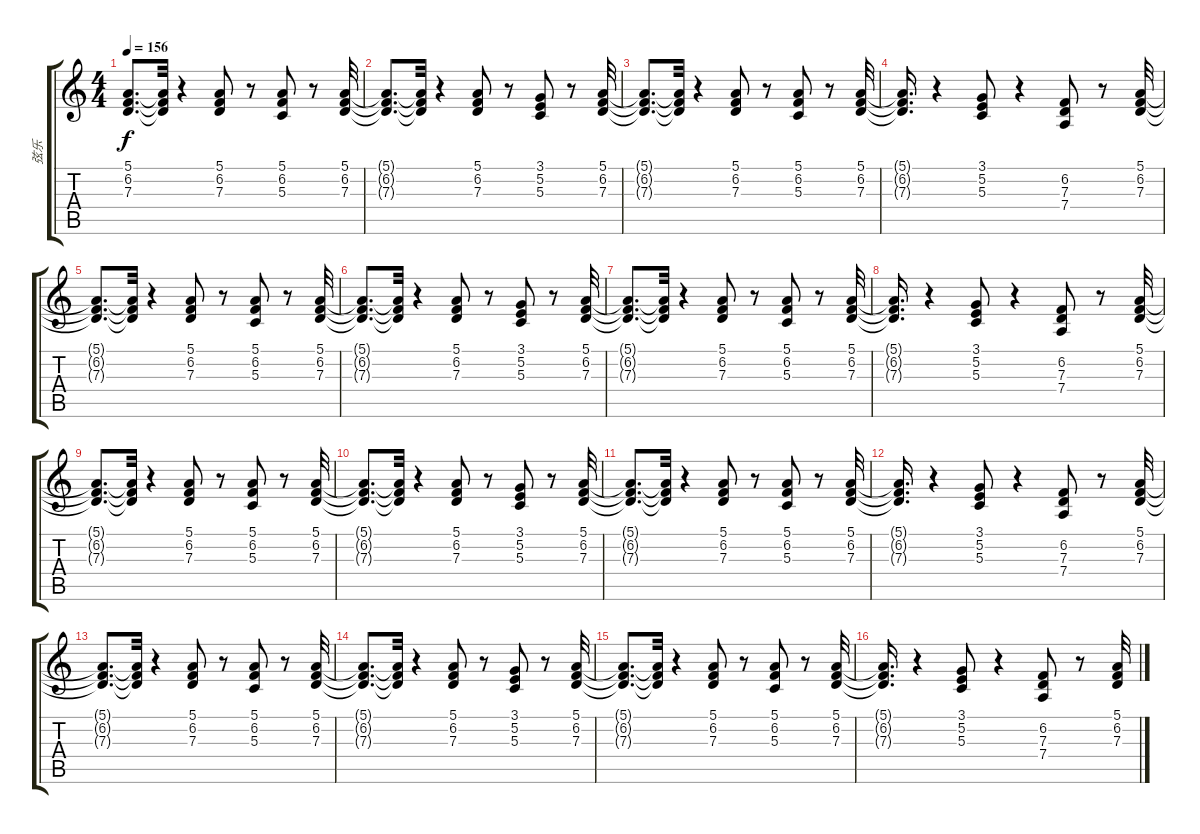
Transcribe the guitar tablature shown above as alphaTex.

\track ("弦乐" "弦乐") {instrument stringensemble1}
\staff {score tabs}
\tuning (E4 B3 G3 D3 A2 E2) {hide}
\ts (4 4)
\tempo 156
\clef g2
\ks c
(5.1{t} 6.2{t} 7.3{t}).8{d dy f} (5.1{t} 6.2{t} 7.3{t}).32 r.4 (5.1 6.2 7.3).8 r.8 (5.1 6.2 5.3).8 r.8 (5.1 6.2 7.3).32 |
(5.1{t} 6.2{t} 7.3{t}).8{d} (5.1{t} 6.2{t} 7.3{t}).32 r.4 (5.1 6.2 7.3).8 r.8 (3.1 5.2 5.3).8 r.8 (5.1 6.2 7.3).32 |
(5.1{t} 6.2{t} 7.3{t}).8{d} (5.1{t} 6.2{t} 7.3{t}).32 r.4 (5.1 6.2 7.3).8 r.8 (5.1 6.2 5.3).8 r.8 (5.1 6.2 7.3).32 |
(5.1{t} 6.2{t} 7.3{t}).16{d} r.4 (3.1 5.2 5.3).8 r.4 (6.2 7.3 7.4).8 r.8 (5.1 6.2 7.3).32 |
(5.1{t} 6.2{t} 7.3{t}).8{d} (5.1{t} 6.2{t} 7.3{t}).32 r.4 (5.1 6.2 7.3).8 r.8 (5.1 6.2 5.3).8 r.8 (5.1 6.2 7.3).32 |
(5.1{t} 6.2{t} 7.3{t}).8{d} (5.1{t} 6.2{t} 7.3{t}).32 r.4 (5.1 6.2 7.3).8 r.8 (3.1 5.2 5.3).8 r.8 (5.1 6.2 7.3).32 |
(5.1{t} 6.2{t} 7.3{t}).8{d} (5.1{t} 6.2{t} 7.3{t}).32 r.4 (5.1 6.2 7.3).8 r.8 (5.1 6.2 5.3).8 r.8 (5.1 6.2 7.3).32 |
(5.1{t} 6.2{t} 7.3{t}).16{d} r.4 (3.1 5.2 5.3).8 r.4 (6.2 7.3 7.4).8 r.8 (5.1 6.2 7.3).32 |
(5.1{t} 6.2{t} 7.3{t}).8{d} (5.1{t} 6.2{t} 7.3{t}).32 r.4 (5.1 6.2 7.3).8 r.8 (5.1 6.2 5.3).8 r.8 (5.1 6.2 7.3).32 |
(5.1{t} 6.2{t} 7.3{t}).8{d} (5.1{t} 6.2{t} 7.3{t}).32 r.4 (5.1 6.2 7.3).8 r.8 (3.1 5.2 5.3).8 r.8 (5.1 6.2 7.3).32 |
(5.1{t} 6.2{t} 7.3{t}).8{d} (5.1{t} 6.2{t} 7.3{t}).32 r.4 (5.1 6.2 7.3).8 r.8 (5.1 6.2 5.3).8 r.8 (5.1 6.2 7.3).32 |
(5.1{t} 6.2{t} 7.3{t}).16{d} r.4 (3.1 5.2 5.3).8 r.4 (6.2 7.3 7.4).8 r.8 (5.1 6.2 7.3).32 |
(5.1{t} 6.2{t} 7.3{t}).8{d} (5.1{t} 6.2{t} 7.3{t}).32 r.4 (5.1 6.2 7.3).8 r.8 (5.1 6.2 5.3).8 r.8 (5.1 6.2 7.3).32 |
(5.1{t} 6.2{t} 7.3{t}).8{d} (5.1{t} 6.2{t} 7.3{t}).32 r.4 (5.1 6.2 7.3).8 r.8 (3.1 5.2 5.3).8 r.8 (5.1 6.2 7.3).32 |
(5.1{t} 6.2{t} 7.3{t}).8{d} (5.1{t} 6.2{t} 7.3{t}).32 r.4 (5.1 6.2 7.3).8 r.8 (5.1 6.2 5.3).8 r.8 (5.1 6.2 7.3).32 |
(5.1{t} 6.2{t} 7.3{t}).16{d} r.4 (3.1 5.2 5.3).8 r.4 (6.2 7.3 7.4).8 r.8 (5.1 6.2 7.3).32
